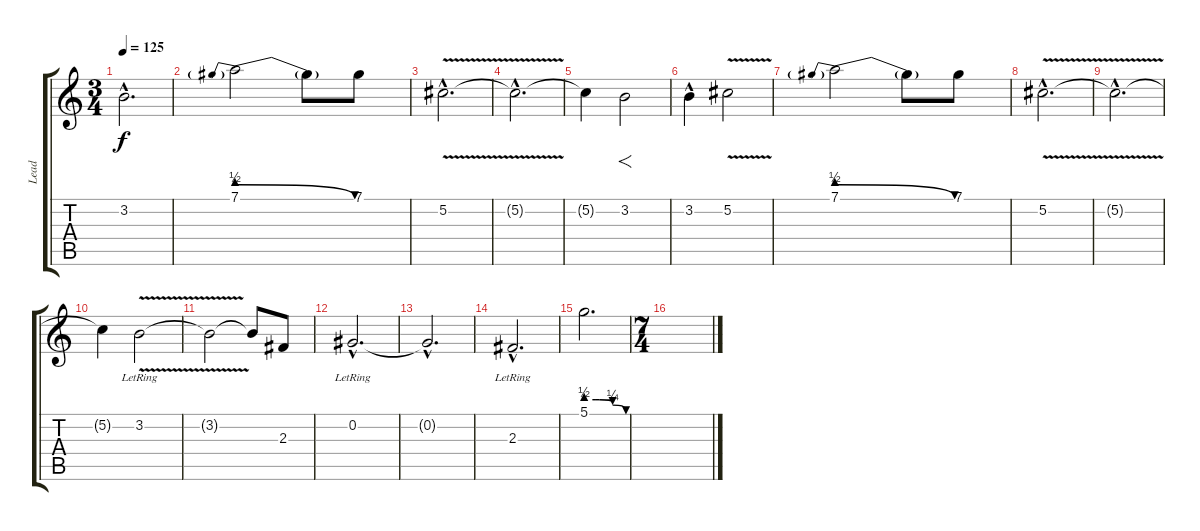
\track ("Lead" "Lead") {instrument overdrivenguitar}
\staff {score tabs}
\tuning (Db4 Ab3 E3 B2 Gb2 Db2) {hide}
\ts (3 4)
\tempo 125
\clef g2
\ks c
3.2{hac t}.2{d dy f} |
7.1{be (prebendrelease 0 2 60 0)}.2 7.1{t}.8 7.1.8 |
5.2{v hac}.2{d volume 0} |
5.2{hac t}.2{d} |
5.2{t}.4 3.2.2{f volume 12} |
3.2{hac}.4 5.2{v}.2 |
7.1{be (prebendrelease 0 2 60 0)}.2 7.1{t}.8 7.1.8 |
5.2{v hac}.2{d} |
5.2{hac t}.2{d} |
5.2{t}.4 3.2{v lr}.2 |
3.2{t}.2 3.2{t}.8 2.3.8 |
0.2{hac lr}.2{d} |
0.2{hac t}.2{d} |
2.3{hac lr}.2{d} |
5.1{be (custom 0 2 15 2 20 2 40 1 60 0)}.2{d} |
\ts (7 4)
